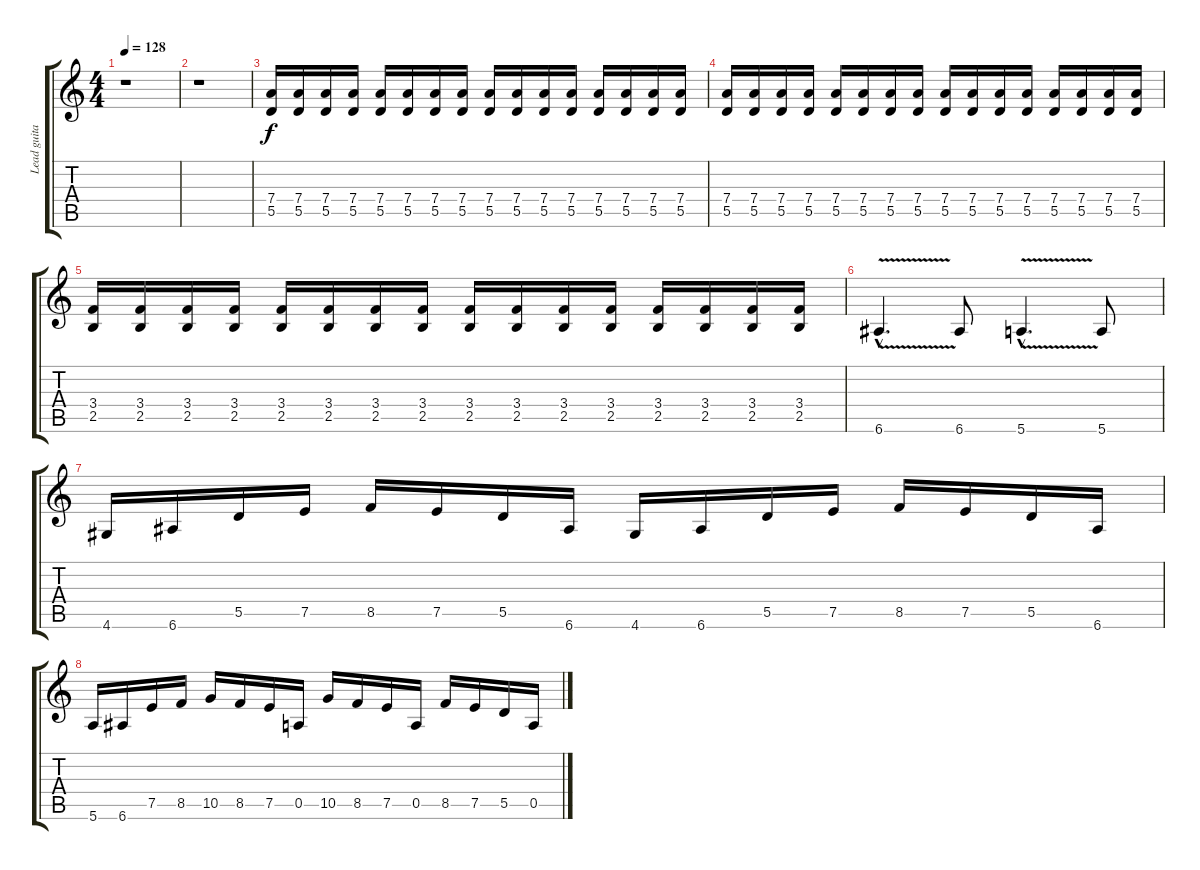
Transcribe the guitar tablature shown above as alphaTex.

\track ("Lead guitar" "Lead guita") {instrument overdrivenguitar}
\staff {score tabs}
\tuning (E4 B3 G3 D3 A2 E2) {hide}
\ts (4 4)
\tempo 128
\clef g2
\ks c
r.1{dy f} |
r.1 |
(7.4 5.5).16 (7.4 5.5).16 (7.4 5.5).16 (7.4 5.5).16 (7.4 5.5).16 (7.4 5.5).16 (7.4 5.5).16 (7.4 5.5).16 (7.4 5.5).16 (7.4 5.5).16 (7.4 5.5).16 (7.4 5.5).16 (7.4 5.5).16 (7.4 5.5).16 (7.4 5.5).16 (7.4 5.5).16 |
(7.4 5.5).16 (7.4 5.5).16 (7.4 5.5).16 (7.4 5.5).16 (7.4 5.5).16 (7.4 5.5).16 (7.4 5.5).16 (7.4 5.5).16 (7.4 5.5).16 (7.4 5.5).16 (7.4 5.5).16 (7.4 5.5).16 (7.4 5.5).16 (7.4 5.5).16 (7.4 5.5).16 (7.4 5.5).16 |
(3.4 2.5).16 (3.4 2.5).16 (3.4 2.5).16 (3.4 2.5).16 (3.4 2.5).16 (3.4 2.5).16 (3.4 2.5).16 (3.4 2.5).16 (3.4 2.5).16 (3.4 2.5).16 (3.4 2.5).16 (3.4 2.5).16 (3.4 2.5).16 (3.4 2.5).16 (3.4 2.5).16 (3.4 2.5).16 |
6.6{v hac}.4{d volume 15} 6.6.8 5.6{v hac}.4{d} 5.6.8 |
4.6.16 6.6.16 5.5.16 7.5.16 8.5.16 7.5.16 5.5.16 6.6.16 4.6.16 6.6.16 5.5.16 7.5.16 8.5.16 7.5.16 5.5.16 6.6.16 |
5.6.16 6.6.16 7.5.16 8.5.16 10.5.16 8.5.16 7.5.16 0.5.16 10.5.16 8.5.16 7.5.16 0.5.16 8.5.16 7.5.16 5.5.16 0.5.16
